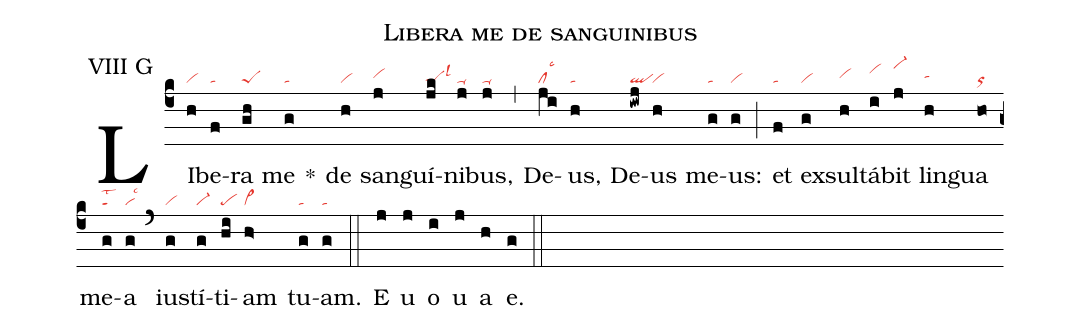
name: Libera me de sanguinibus;
annotation: VIII G;
mode: 8;
nabc-lines: 1;
%%
(c4)
LI(h|vi)be(f|ta)ra(gh|peS) me(g|ta) *()
de(h|vi) san(j|vihh)guí(jk|peSlsl3)ni(j|ta-)bus,(j|ta-) (,)
De(ji|cllsc3)us,(h|ta) De(iwj|ql)us(h|vi) me(g|ta)us:(g|vi) (;)
et(f|ta) ex(g|vi)sul(h|vihh)tá(i|vihj)bit(j|vi-hl) lin(h|tahh)gua(ho|or) me(g|talst2)a(g|vilsc3) (`)
iu(g|vi)stí(g|vi-)ti(hi|pe)am(h>|vi>) tu(g|ta)am.(g|ta) (::)
E(j) u(j) o(i) u(j) a(h) e.(g) (::)
